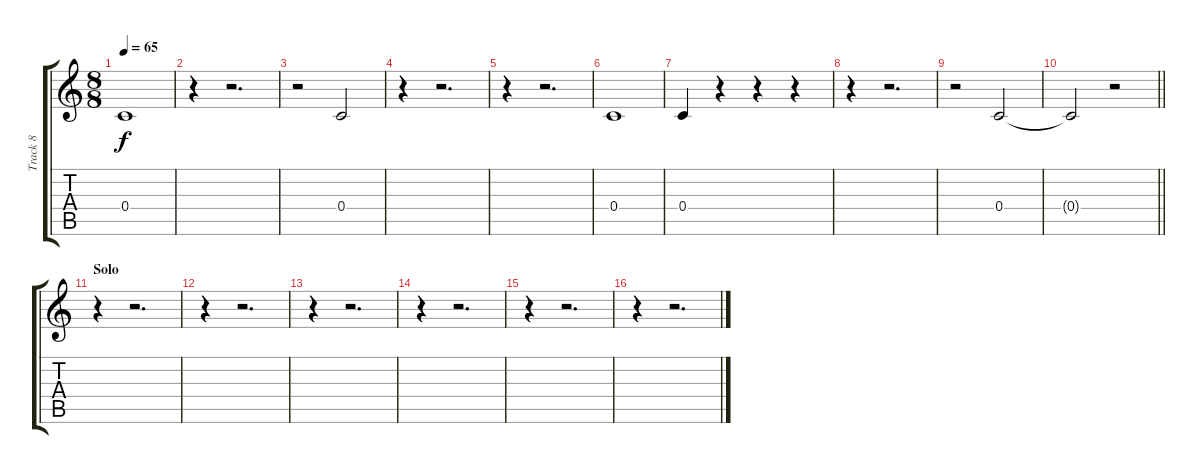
\track ("Track 8" "Track 8") {instrument distortionguitar}
\staff {score tabs}
\tuning (D4 A3 F3 C3 G2 C2) {hide}
\ts (8 8)
\tempo 65
\clef g2
\ks c
0.4.1{dy f} |
r.4 r.2{d} |
r.2 0.4.2 |
r.4 r.2{d} |
r.4 r.2{d} |
0.4.1 |
0.4.4 r.4 r.4 r.4 |
r.4 r.2{d} |
r.2 0.4.2 |
\barLineRight lightlight
0.4{t}.2 r.2 |
\section ("" "Solo")
r.4 r.2{d} |
r.4 r.2{d} |
r.4 r.2{d} |
r.4 r.2{d} |
r.4 r.2{d} |
r.4 r.2{d}
